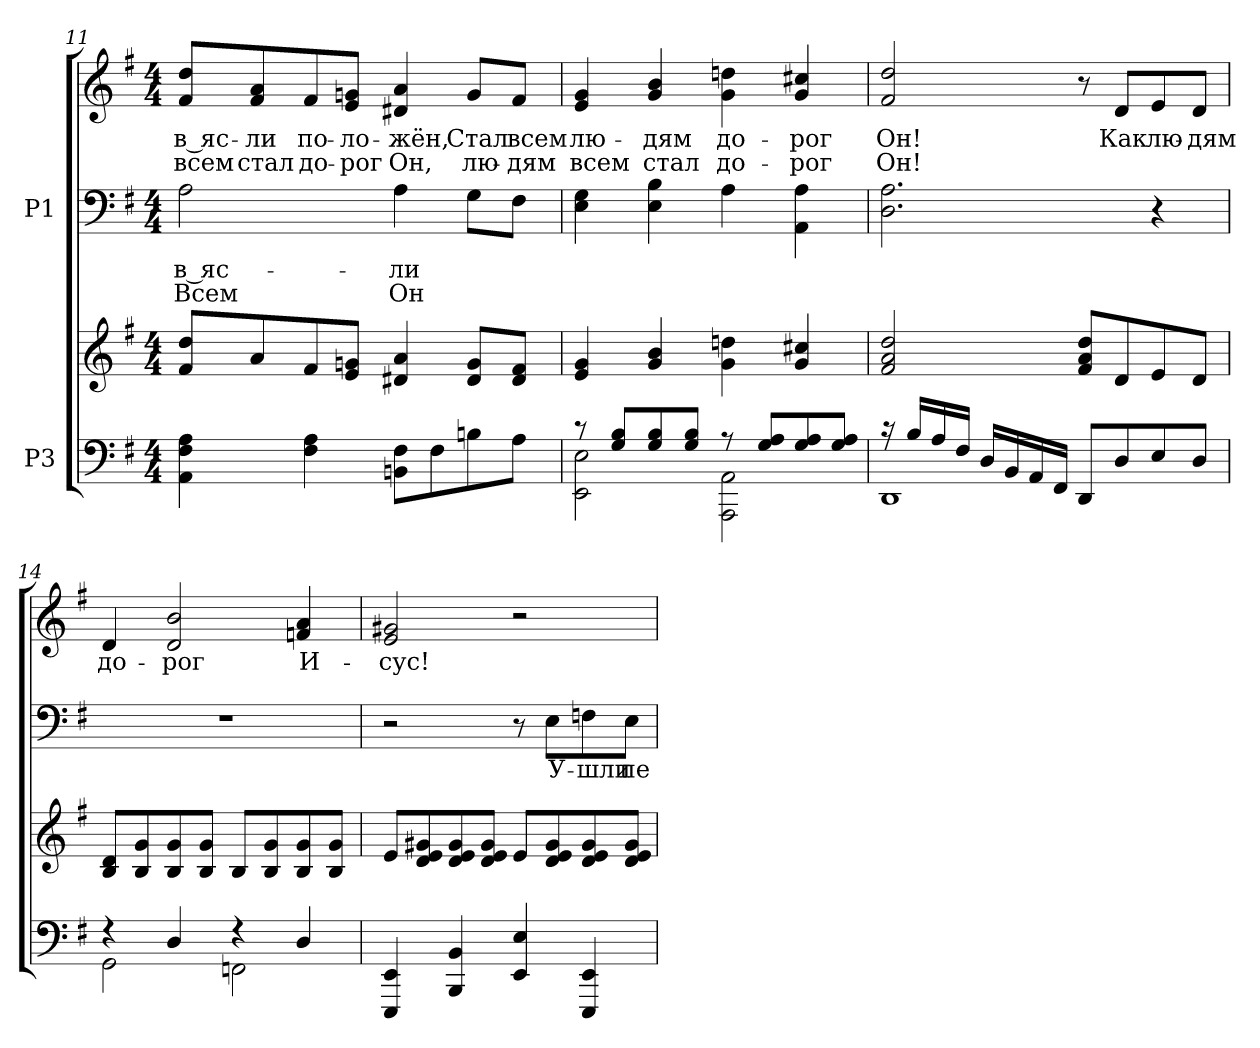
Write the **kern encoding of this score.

**kern	**kern	**kern	**text	**text	**kern	**text	**text
*part2	*part2	*part1	*part1	*part1	*part1	*part1	*part1
*staff4	*staff3	*staff2	*staff2	*staff2	*staff1	*staff1	*staff1
*I"P3	*	*I"P1	*	*	*	*	*
!!LO:PB:g=z
*clefF4	*clefG2	*clefF4	*	*	*clefG2	*	*
*k[f#]	*k[f#]	*k[f#]	*	*	*k[f#]	*	*
*G:	*G:	*G:	*	*	*G:	*	*
*M4/4	*M4/4	*M4/4	*	*	*M4/4	*	*
=11	=11	=11	=11	=11	=11	=11	=11
!	!	!	!LO:LY:a:color=#000000	!LO:LY:a:color=#000000	!	!	!
!	!	!	!	!	!	!LO:LY:b:color=#000000	!LO:LY:b:color=#000000
4AAi\ 4F#i 4Ai	8f#i/ 8ddiL	2Ai\	в яс-	-Всем	8f#i/ 8ddiL	в яс-	всем
!	!	!	!	!	!	!LO:LY:b:color=#000000	!LO:LY:b:color=#000000
.	8ai/	.	.	.	8f#i/ 8ai	-ли	стал
!	!	!	!	!	!	!LO:LY:b:color=#000000	!LO:LY:b:color=#000000
4F#i\ 4Ai	8f#i/	.	.	.	8f#i/	по-	до-
!	!	!	!	!	!	!LO:LY:b:color=#000000	!LO:LY:b:color=#000000
.	8ei/ 8gniJ	.	.	.	8ei/ 8gniJ	-ло-	-рог
!	!	!	!LO:LY:a:color=#000000	!LO:LY:a:color=#000000	!	!	!
!	!	!	!	!	!	!LO:LY:b:color=#000000	!LO:LY:b:color=#000000
8BBni\ 8F#iL	4d#Xi/ 4ai	4Ai\	ли	Он	4d#Xi/ 4ai	-жён,	Он,
8F#i\	.	.	.	.	.	.	.
!	!	!	!	!	!	!LO:LY:b:color=#000000	!LO:LY:b:color=#000000
8Bni\	8d#i/ 8giL	8Gi\L	.	.	8gi/L	Стал	лю-
!	!	!	!	!	!	!LO:LY:b:color=#000000	!LO:LY:b:color=#000000
8Ai\J	8d#i/ 8f#iJ	8F#i\J	.	.	8f#i/J	всем	-дям
=12	=12	=12	=12	=12	=12	=12	=12
*^	*	*	*	*	*	*	*
!	!	!	!	!	!	!	!LO:LY:b:color=#000000	!LO:LY:b:color=#000000
8r	2EEi\ 2Ei	4ei/ 4gi	4Ei\ 4Gi	.	.	4ei/ 4gi	лю-	всем
8Gi/ 8BiL	.	.	.	.	.	.	.	.
!	!	!	!	!	!	!	!LO:LY:b:color=#000000	!LO:LY:b:color=#000000
8Gi/ 8Bi	.	4gi/ 4bi	4Ei\ 4Bi	.	.	4gi/ 4bi	-дям	стал
8Gi/ 8BiJ	.	.	.	.	.	.	.	.
!	!	!	!	!	!	!	!LO:LY:b:color=#000000	!LO:LY:b:color=#000000
8r	2AAAi\ 2AAi	4gi\ 4ddni	4Ai\	.	.	4gi\ 4ddni	до-	до-
8Gi/ 8AiL	.	.	.	.	.	.	.	.
!	!	!	!	!	!	!	!LO:LY:b:color=#000000	!LO:LY:b:color=#000000
8Gi/ 8Ai	.	4gi/ 4cc#Xi	4AAi\ 4Ai	.	.	4gi/ 4cc#Xi	-рог	-рог
8Gi/ 8AiJ	.	.	.	.	.	.	.	.
=13	=13	=13	=13	=13	=13	=13	=13	=13
!	!	!	!	!	!	!	!LO:LY:b:color=#000000	!LO:LY:b:color=#000000
16r	1DDi	2f#i/ 2ai 2ddi	2.Di\ 2.Ai	.	.	2f#i/ 2ddi	Он!	Он!
16Bi/LL	.	.	.	.	.	.	.	.
16Ai/	.	.	.	.	.	.	.	.
16F#i/JJ	.	.	.	.	.	.	.	.
16Di/LL	.	.	.	.	.	.	.	.
16BBi/	.	.	.	.	.	.	.	.
16AAi/	.	.	.	.	.	.	.	.
16FF#i/JJ	.	.	.	.	.	.	.	.
8DDi/L	.	8f#i/ 8ai 8ddiL	.	.	.	8r	.	.
!	!	!	!	!	!	!	!LO:LY:b:color=#000000	!
8Di/	.	8di/	.	.	.	8di/L	Как	.
!	!	!	!	!	!	!	!LO:LY:b:color=#000000	!
8Ei/	.	8ei/	4r	.	.	8ei/	лю-	.
!	!	!	!	!	!	!	!LO:LY:b:color=#000000	!
8Di/J	.	8di/J	.	.	.	8di/J	-дям	.
!!LO:LB:g=z
=14	=14	=14	=14	=14	=14	=14	=14	=14
!	!	!	!	!	!	!	!LO:LY:b:color=#000000	!
4r	2GGi\	8Bi/ 8diL	1r	.	.	4di/	до-	.
.	.	8Bi/ 8gi	.	.	.	.	.	.
!	!	!	!	!	!	!	!LO:LY:b:color=#000000	!
4Di/	.	8Bi/ 8gi	.	.	.	2di/ 2bi	-рог	.
.	.	8Bi/ 8giJ	.	.	.	.	.	.
4r	2FFni\	8Bi/L	.	.	.	.	.	.
.	.	8Bi/ 8gi	.	.	.	.	.	.
!	!	!	!	!	!	!	!LO:LY:b:color=#000000	!
4Di/	.	8Bi/ 8gi	.	.	.	4fni/ 4ai	И-	.
.	.	8Bi/ 8giJ	.	.	.	.	.	.
*v	*v	*	*	*	*	*	*	*
=15	=15	=15	=15	=15	=15	=15	=15
!	!	!	!	!	!	!LO:LY:b:color=#000000	!
4EEEi/ 4EEi	8ei/L	2r	.	.	2ei/ 2g#Xi	-сус!	.
.	8di/ 8ei 8g#Xi	.	.	.	.	.	.
4BBBi/ 4BBi	8di/ 8ei 8g#i	.	.	.	.	.	.
.	8di/ 8ei 8g#iJ	.	.	.	.	.	.
4EEi/ 4Ei	8ei/L	8r	.	.	2r	.	.
!	!	!	!LO:LY:a:color=#000000	!	!	!	!
.	8di/ 8ei 8g#i	8Ei\L	У-	.	.	.	.
!	!	!	!LO:LY:a:color=#000000	!	!	!	!
4EEEi/ 4EEi	8di/ 8ei 8g#i	8Fni\	-шли	.	.	.	.
!	!	!	!LO:LY:a:color=#000000	!	!	!	!
.	8di/ 8ei 8g#iJ	8Ei\J	пе-	.	.	.	.
=	=	=	=	=	=	=	=
*-	*-	*-	*-	*-	*-	*-	*-
